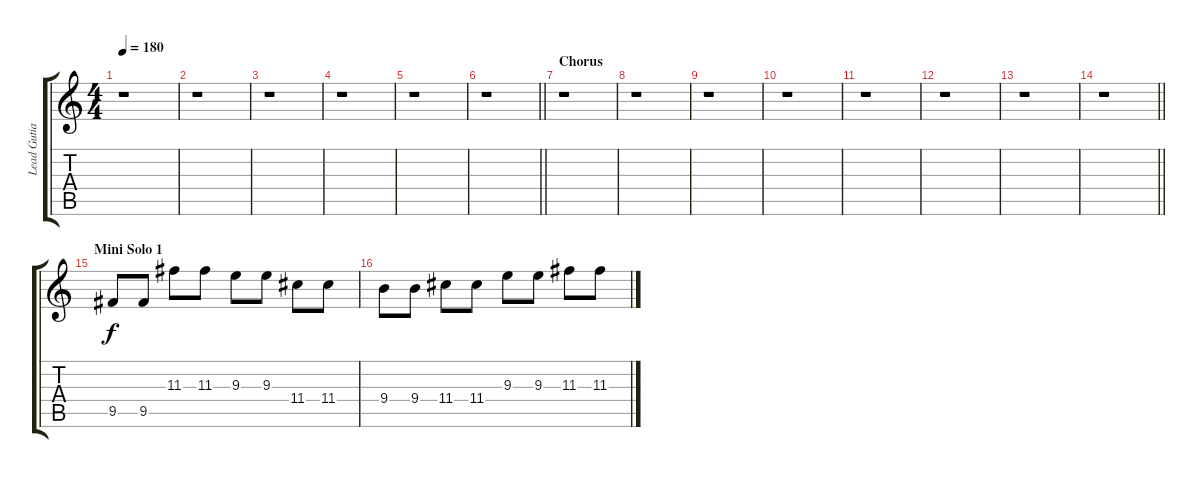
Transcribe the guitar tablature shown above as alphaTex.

\track ("Lead Gutiar 2" "Lead Gutia") {instrument distortionguitar}
\staff {score tabs}
\tuning (E4 B3 G3 D3 A2 E2) {hide}
\ts (4 4)
\tempo 180
\clef g2
\ks c
r.1{dy f} |
r.1 |
r.1 |
r.1 |
r.1 |
\barLineRight lightlight
r.1 |
\section ("" "Chorus")
r.1 |
r.1 |
r.1 |
r.1 |
r.1 |
r.1 |
r.1 |
\barLineRight lightlight
r.1 |
\section ("" "Mini Solo 1")
9.5.8{volume 16} 9.5.8 11.3.8 11.3.8 9.3.8 9.3.8 11.4.8 11.4.8 |
9.4.8 9.4.8 11.4.8 11.4.8 9.3.8 9.3.8 11.3.8 11.3.8
